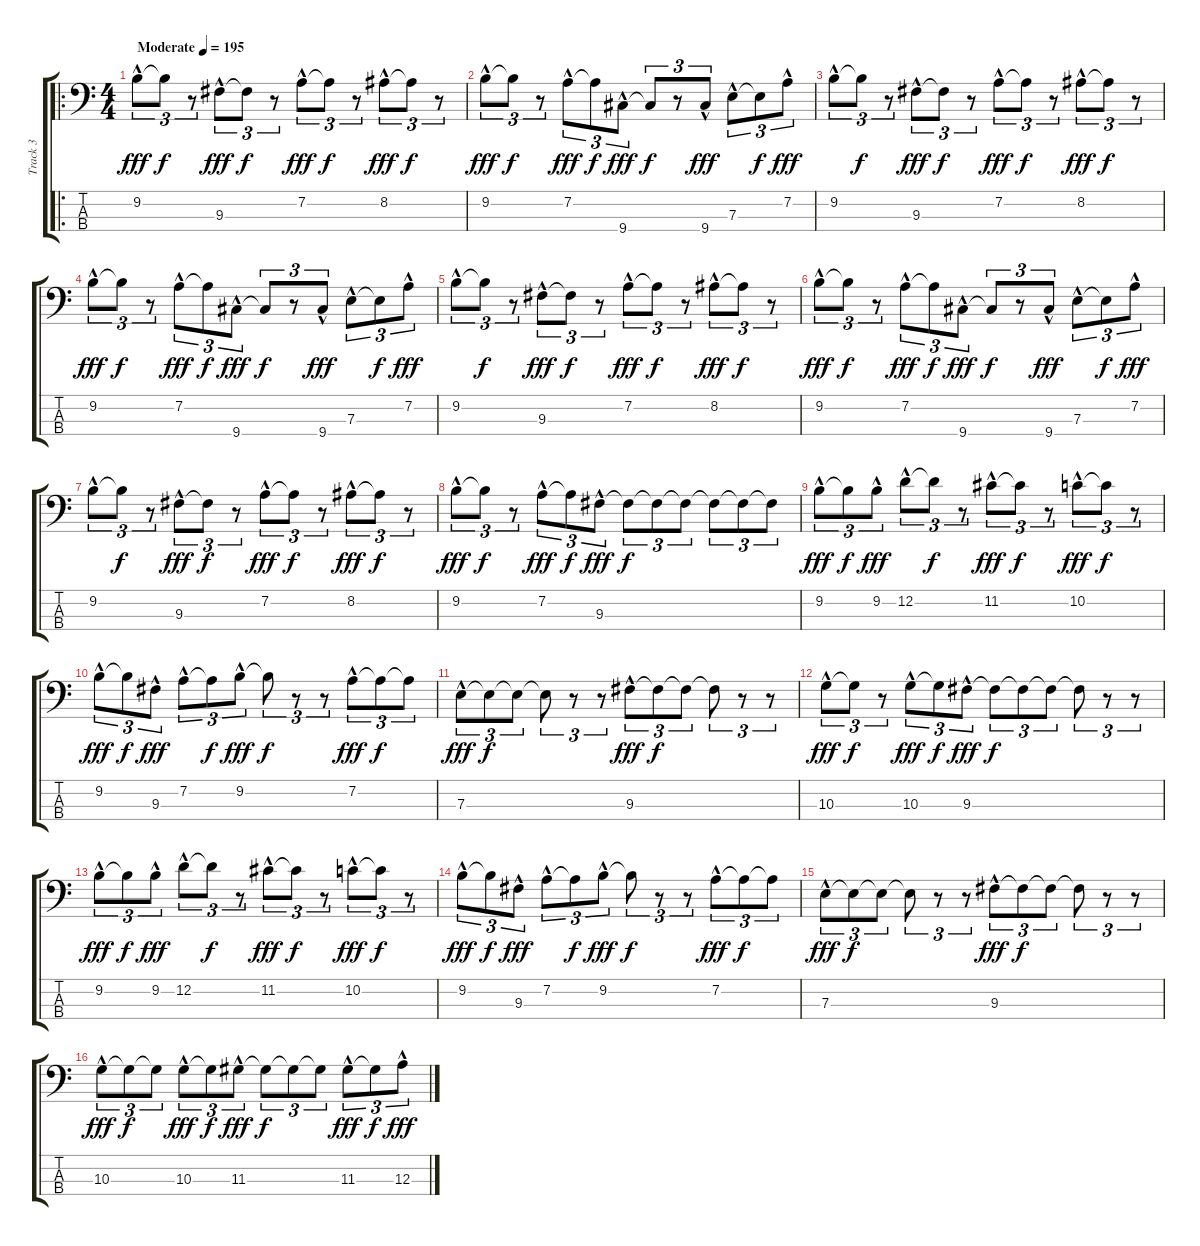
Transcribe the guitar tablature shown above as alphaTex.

\track ("Track 3" "Track 3") {instrument electricbassfinger}
\staff {score tabs}
\tuning (G2 D2 A1 E1) {hide}
\ro
\ts (4 4)
\tempo (195 "Moderate")
\clef f4
\ks c
9.2{hac}.8{tu (3 2) dy fff instrument electricbassfinger} 9.2{t}.8{tu (3 2) dy f} r.8{tu (3 2)} 9.3{hac}.8{tu (3 2) dy fff} 9.3{t}.8{tu (3 2) dy f} r.8{tu (3 2)} 7.2{hac}.8{tu (3 2) dy fff} 7.2{t}.8{tu (3 2) dy f} r.8{tu (3 2)} 8.2{hac}.8{tu (3 2) dy fff} 8.2{t}.8{tu (3 2) dy f} r.8{tu (3 2)} |
9.2{hac}.8{tu (3 2) dy fff} 9.2{t}.8{tu (3 2) dy f} r.8{tu (3 2)} 7.2{hac}.8{tu (3 2) dy fff} 7.2{t}.8{tu (3 2) dy f} 9.4{hac}.8{tu (3 2) dy fff} 9.4{t}.8{tu (3 2) dy f} r.8{tu (3 2)} 9.4{hac}.8{tu (3 2) dy fff} 7.3{hac}.8{tu (3 2)} 7.3{t}.8{tu (3 2) dy f} 7.2{hac}.8{tu (3 2) dy fff} |
9.2{hac}.8{tu (3 2)} 9.2{t}.8{tu (3 2) dy f} r.8{tu (3 2)} 9.3{hac}.8{tu (3 2) dy fff} 9.3{t}.8{tu (3 2) dy f} r.8{tu (3 2)} 7.2{hac}.8{tu (3 2) dy fff} 7.2{t}.8{tu (3 2) dy f} r.8{tu (3 2)} 8.2{hac}.8{tu (3 2) dy fff} 8.2{t}.8{tu (3 2) dy f} r.8{tu (3 2)} |
9.2{hac}.8{tu (3 2) dy fff} 9.2{t}.8{tu (3 2) dy f} r.8{tu (3 2)} 7.2{hac}.8{tu (3 2) dy fff} 7.2{t}.8{tu (3 2) dy f} 9.4{hac}.8{tu (3 2) dy fff} 9.4{t}.8{tu (3 2) dy f} r.8{tu (3 2)} 9.4{hac}.8{tu (3 2) dy fff} 7.3{hac}.8{tu (3 2)} 7.3{t}.8{tu (3 2) dy f} 7.2{hac}.8{tu (3 2) dy fff} |
9.2{hac}.8{tu (3 2)} 9.2{t}.8{tu (3 2) dy f} r.8{tu (3 2)} 9.3{hac}.8{tu (3 2) dy fff} 9.3{t}.8{tu (3 2) dy f} r.8{tu (3 2)} 7.2{hac}.8{tu (3 2) dy fff} 7.2{t}.8{tu (3 2) dy f} r.8{tu (3 2)} 8.2{hac}.8{tu (3 2) dy fff} 8.2{t}.8{tu (3 2) dy f} r.8{tu (3 2)} |
9.2{hac}.8{tu (3 2) dy fff} 9.2{t}.8{tu (3 2) dy f} r.8{tu (3 2)} 7.2{hac}.8{tu (3 2) dy fff} 7.2{t}.8{tu (3 2) dy f} 9.4{hac}.8{tu (3 2) dy fff} 9.4{t}.8{tu (3 2) dy f} r.8{tu (3 2)} 9.4{hac}.8{tu (3 2) dy fff} 7.3{hac}.8{tu (3 2)} 7.3{t}.8{tu (3 2) dy f} 7.2{hac}.8{tu (3 2) dy fff} |
9.2{hac}.8{tu (3 2)} 9.2{t}.8{tu (3 2) dy f} r.8{tu (3 2)} 9.3{hac}.8{tu (3 2) dy fff} 9.3{t}.8{tu (3 2) dy f} r.8{tu (3 2)} 7.2{hac}.8{tu (3 2) dy fff} 7.2{t}.8{tu (3 2) dy f} r.8{tu (3 2)} 8.2{hac}.8{tu (3 2) dy fff} 8.2{t}.8{tu (3 2) dy f} r.8{tu (3 2)} |
9.2{hac}.8{tu (3 2) dy fff} 9.2{t}.8{tu (3 2) dy f} r.8{tu (3 2)} 7.2{hac}.8{tu (3 2) dy fff} 7.2{t}.8{tu (3 2) dy f} 9.3{hac}.8{tu (3 2) dy fff} 9.3{t}.8{tu (3 2) dy f} 9.3{t}.8{tu (3 2)} 9.3{t}.8{tu (3 2)} 9.3{t}.8{tu (3 2)} 9.3{t}.8{tu (3 2)} 9.3{t}.8{tu (3 2)} |
9.2{hac}.8{tu (3 2) dy fff} 9.2{t}.8{tu (3 2) dy f} 9.2{hac}.8{tu (3 2) dy fff} 12.2{hac}.8{tu (3 2)} 12.2{t}.8{tu (3 2) dy f} r.8{tu (3 2)} 11.2{hac}.8{tu (3 2) dy fff} 11.2{t}.8{tu (3 2) dy f} r.8{tu (3 2)} 10.2{hac}.8{tu (3 2) dy fff} 10.2{t}.8{tu (3 2) dy f} r.8{tu (3 2)} |
9.2{hac}.8{tu (3 2) dy fff} 9.2{t}.8{tu (3 2) dy f} 9.3{hac}.8{tu (3 2) dy fff} 7.2{hac}.8{tu (3 2)} 7.2{t}.8{tu (3 2) dy f} 9.2{hac}.8{tu (3 2) dy fff} 9.2{t}.8{tu (3 2) dy f} r.8{tu (3 2)} r.8{tu (3 2)} 7.2{hac}.8{tu (3 2) dy fff} 7.2{t}.8{tu (3 2) dy f} 7.2{t}.8{tu (3 2)} |
7.3{hac}.8{tu (3 2) dy fff} 7.3{t}.8{tu (3 2) dy f} 7.3{t}.8{tu (3 2)} 7.3{t}.8{tu (3 2)} r.8{tu (3 2)} r.8{tu (3 2)} 9.3{hac}.8{tu (3 2) dy fff} 9.3{t}.8{tu (3 2) dy f} 9.3{t}.8{tu (3 2)} 9.3{t}.8{tu (3 2)} r.8{tu (3 2)} r.8{tu (3 2)} |
10.3{hac}.8{tu (3 2) dy fff} 10.3{t}.8{tu (3 2) dy f} r.8{tu (3 2)} 10.3{hac}.8{tu (3 2) dy fff} 10.3{t}.8{tu (3 2) dy f} 9.3{hac}.8{tu (3 2) dy fff} 9.3{t}.8{tu (3 2) dy f} 9.3{t}.8{tu (3 2)} 9.3{t}.8{tu (3 2)} 9.3{t}.8{tu (3 2)} r.8{tu (3 2)} r.8{tu (3 2)} |
9.2{hac}.8{tu (3 2) dy fff} 9.2{t}.8{tu (3 2) dy f} 9.2{hac}.8{tu (3 2) dy fff} 12.2{hac}.8{tu (3 2)} 12.2{t}.8{tu (3 2) dy f} r.8{tu (3 2)} 11.2{hac}.8{tu (3 2) dy fff} 11.2{t}.8{tu (3 2) dy f} r.8{tu (3 2)} 10.2{hac}.8{tu (3 2) dy fff} 10.2{t}.8{tu (3 2) dy f} r.8{tu (3 2)} |
9.2{hac}.8{tu (3 2) dy fff} 9.2{t}.8{tu (3 2) dy f} 9.3{hac}.8{tu (3 2) dy fff} 7.2{hac}.8{tu (3 2)} 7.2{t}.8{tu (3 2) dy f} 9.2{hac}.8{tu (3 2) dy fff} 9.2{t}.8{tu (3 2) dy f} r.8{tu (3 2)} r.8{tu (3 2)} 7.2{hac}.8{tu (3 2) dy fff} 7.2{t}.8{tu (3 2) dy f} 7.2{t}.8{tu (3 2)} |
7.3{hac}.8{tu (3 2) dy fff} 7.3{t}.8{tu (3 2) dy f} 7.3{t}.8{tu (3 2)} 7.3{t}.8{tu (3 2)} r.8{tu (3 2)} r.8{tu (3 2)} 9.3{hac}.8{tu (3 2) dy fff} 9.3{t}.8{tu (3 2) dy f} 9.3{t}.8{tu (3 2)} 9.3{t}.8{tu (3 2)} r.8{tu (3 2)} r.8{tu (3 2)} |
10.3{hac}.8{tu (3 2) dy fff} 10.3{t}.8{tu (3 2) dy f} 10.3{t}.8{tu (3 2)} 10.3{hac}.8{tu (3 2) dy fff} 10.3{t}.8{tu (3 2) dy f} 11.3{hac}.8{tu (3 2) dy fff} 11.3{t}.8{tu (3 2) dy f} 11.3{t}.8{tu (3 2)} 11.3{t}.8{tu (3 2)} 11.3{hac}.8{tu (3 2) dy fff} 11.3{t}.8{tu (3 2) dy f} 12.3{hac}.8{tu (3 2) dy fff}
